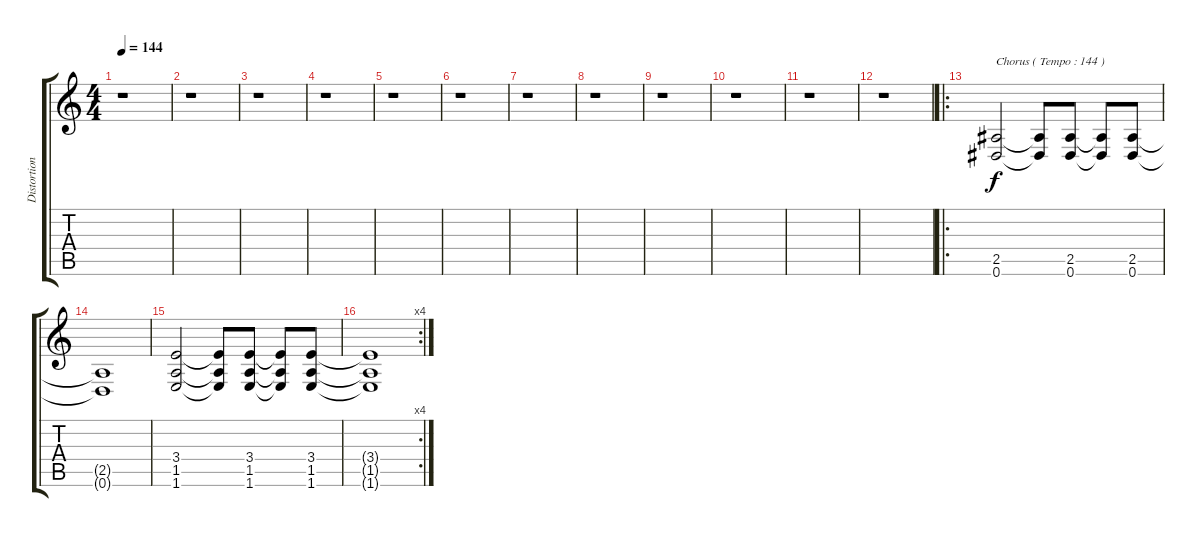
\track ("Distortion Guitar II" "Distortion") {instrument distortionguitar}
\staff {score tabs}
\tuning (Eb4 Bb3 Gb3 Db3 Ab2 Eb2) {hide}
\ts (4 4)
\tempo 144
\clef g2
\ks c
r.1{dy f} |
r.1 |
r.1 |
r.1 |
r.1 |
r.1 |
r.1 |
r.1 |
r.1 |
r.1 |
r.1 |
r.1 |
\ro
(2.5 0.6).2{txt "Chorus ( Tempo : 144 )"} (2.5{t} 0.6{t}).8 (2.5 0.6).8 (2.5{t} 0.6{t}).8 (2.5 0.6).8 |
(2.5{t} 0.6{t}).1 |
(3.4 1.5 1.6).2 (3.4{t} 1.5{t} 1.6{t}).8 (3.4 1.5 1.6).8 (3.4{t} 1.5{t} 1.6{t}).8 (3.4 1.5 1.6).8 |
\rc 4
(3.4{t} 1.5{t} 1.6{t}).1
